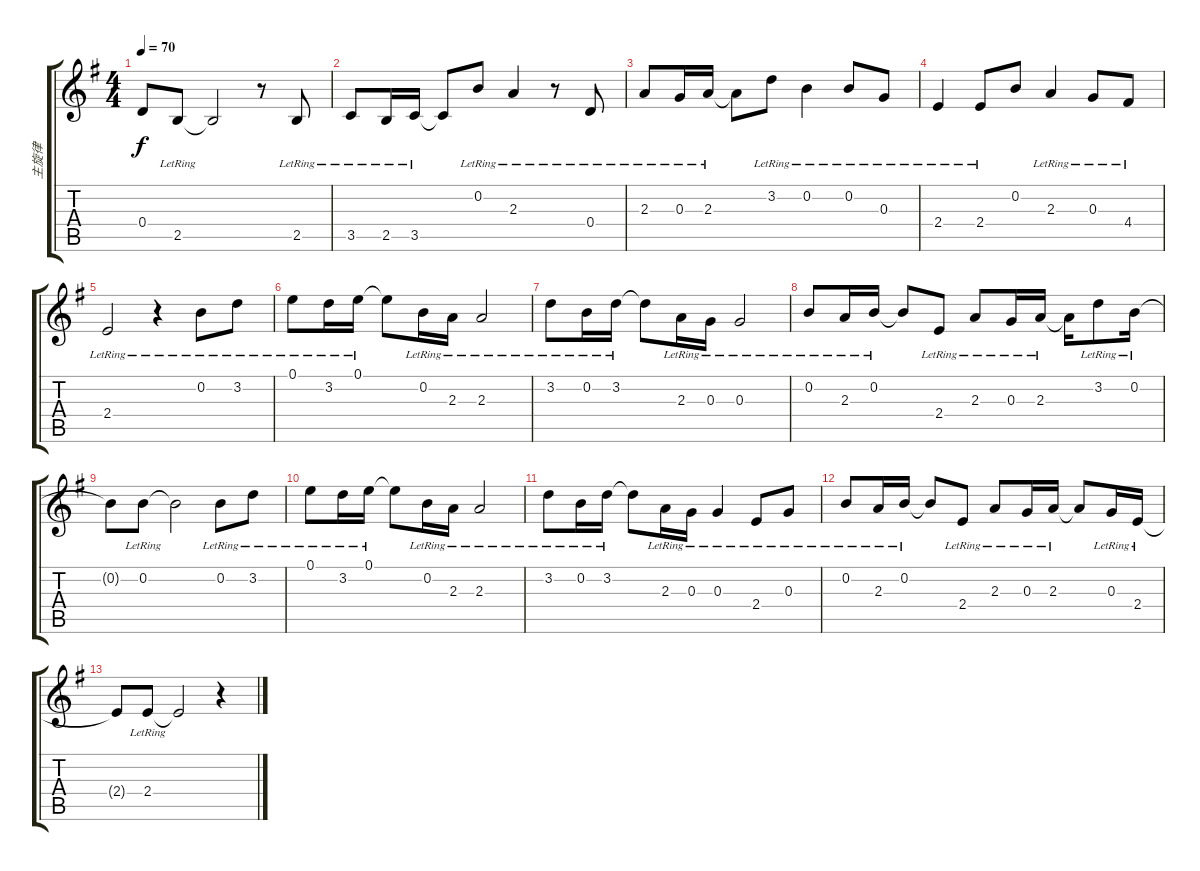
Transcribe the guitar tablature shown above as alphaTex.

\track ("主旋律" "主旋律") {instrument electricguitarmuted}
\staff {score tabs}
\tuning (E4 B3 G3 D3 A2 E2) {hide}
\ts (4 4)
\tempo 70
\clef g2
\ks g
0.4{t}.8{dy f} 2.5{lr}.8 2.5{t}.2 r.8 2.5{lr}.8 |
3.5{lr}.8 2.5{lr}.16 3.5{lr}.16 3.5{t}.8 0.2{lr}.8 2.3{lr}.4 r.8 0.4{lr}.8 |
2.3{lr}.8 0.3{lr}.16 2.3{lr}.16 2.3{t}.8 3.2{lr}.8 0.2{lr}.4 0.2{lr}.8 0.3{lr}.8 |
2.4{lr}.4 2.4{lr}.8 0.2.8 2.3{lr}.4 0.3{lr}.8 4.4{lr}.8 |
2.4{lr}.2 r.4 0.2{lr}.8 3.2{lr}.8 |
0.1{lr}.8 3.2{lr}.16 0.1{lr}.16 0.1{t}.8 0.2{lr}.16 2.3{lr}.16 2.3{lr}.2 |
3.2{lr}.8 0.2{lr}.16 3.2{lr}.16 3.2{t}.8 2.3{lr}.16 0.3{lr}.16 0.3{lr}.2 |
0.2{lr}.8 2.3{lr}.16 0.2{lr}.16 0.2{t}.8 2.4{lr}.8 2.3{lr}.8 0.3{lr}.16 2.3{lr}.16 2.3{t}.16 3.2{lr}.8 0.2{lr}.16 |
0.2{t}.8 0.2{lr}.8 0.2{t}.2 0.2{lr}.8 3.2{lr}.8 |
0.1{lr}.8 3.2{lr}.16 0.1{lr}.16 0.1{t}.8 0.2{lr}.16 2.3{lr}.16 2.3{lr}.2 |
3.2{lr}.8 0.2{lr}.16 3.2{lr}.16 3.2{t}.8 2.3{lr}.16 0.3{lr}.16 0.3{lr}.4 2.4{lr}.8 0.3{lr}.8 |
0.2{lr}.8 2.3{lr}.16 0.2{lr}.16 0.2{t}.8 2.4{lr}.8 2.3{lr}.8 0.3{lr}.16 2.3{lr}.16 2.3{t}.8 0.3{lr}.16 2.4{lr}.16 |
2.4{t}.8 2.4{lr}.8 2.4{t}.2 r.4
